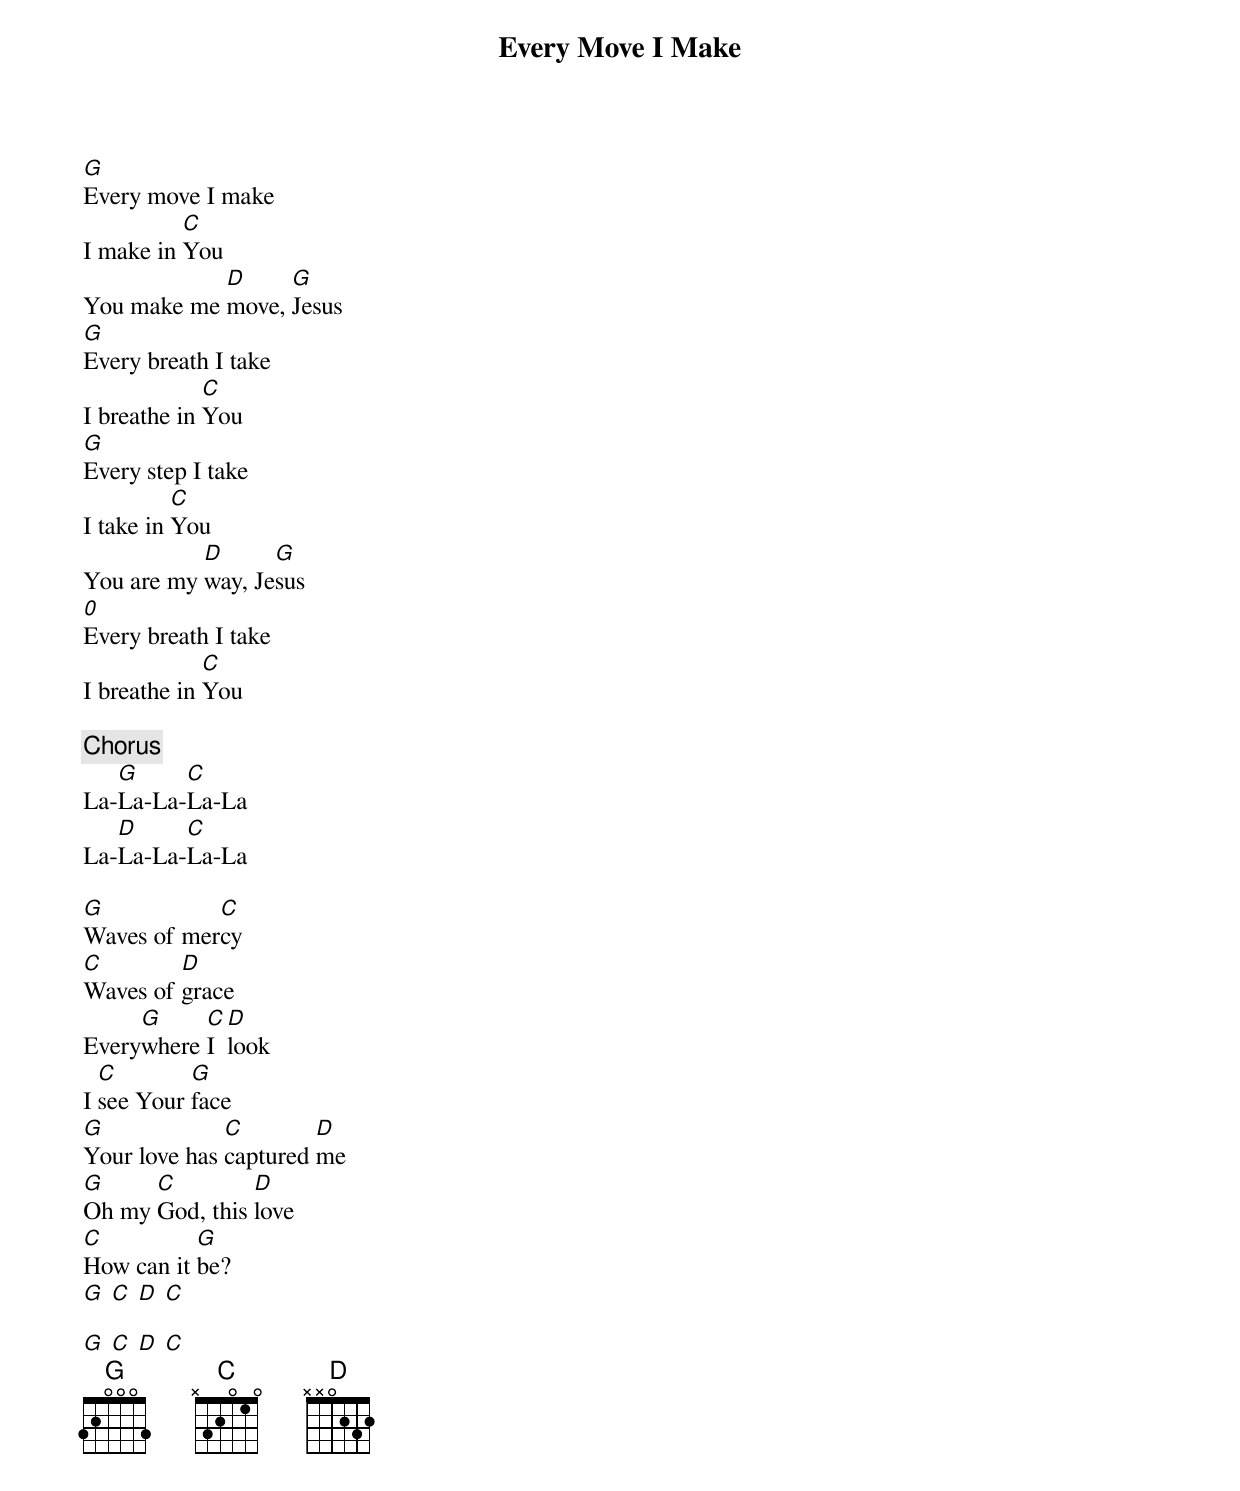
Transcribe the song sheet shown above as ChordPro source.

{Title: Every Move I Make}
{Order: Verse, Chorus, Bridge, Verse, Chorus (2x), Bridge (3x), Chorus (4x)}

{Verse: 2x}
[G]Every move I make
I make in [C]You
You make me [D]move, [G]Jesus
[G]Every breath I take
I breathe in [C]You
[G]Every step I take
I take in [C]You
You are my [D]way, Je[G]sus
[0]Every breath I take
I breathe in [C]You

{Chorus: 2x}
La-[G]La-La-[C]La-La
La-[D]La-La-[C]La-La

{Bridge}
[G]Waves of mer[C]cy
[C]Waves of [D]grace
Every[G]where [C]I [D]look
I [C]see Your [G]face
[G]Your love has [C]captured [D]me
[G]Oh my [C]God, this [D]love
[C]How can it [G]be?
[G] [C] [D] [C]

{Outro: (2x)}
[G] [C] [D] [C]
